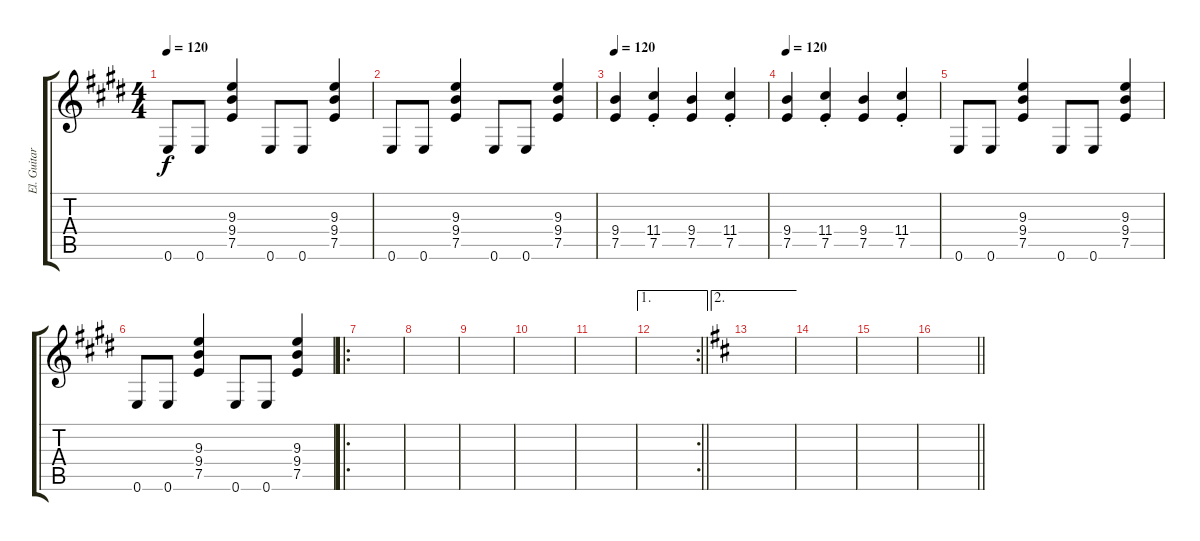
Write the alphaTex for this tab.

\track ("El. Guitar" "El. Guitar") {instrument electricguitarclean}
\staff {score tabs}
\tuning (E4 B3 G3 D3 A2 E2) {hide}
\ts (4 4)
\tempo 120
\clef g2
\ks e
0.6.8{dy f} 0.6.8 (9.3 9.4 7.5).4 0.6.8 0.6.8 (9.3 9.4 7.5).4 |
0.6.8 0.6.8 (9.3 9.4 7.5).4 0.6.8 0.6.8 (9.3 9.4 7.5).4 |
\tempo 120
(9.4 7.5).4 (11.4{st} 7.5).4 (9.4 7.5).4 (11.4{st} 7.5).4 |
\tempo 120
(9.4 7.5).4 (11.4{st} 7.5).4 (9.4 7.5).4 (11.4{st} 7.5).4 |
0.6.8 0.6.8 (9.3 9.4 7.5).4 0.6.8 0.6.8 (9.3 9.4 7.5).4 |
0.6.8 0.6.8 (9.3 9.4 7.5).4 0.6.8 0.6.8 (9.3 9.4 7.5).4 |
\ro
|
|
|
|
|
\ae 1
\rc 2
\barLineRight lightlight
|
\ae 2
\ks d
|
|
|
\barLineRight lightlight
